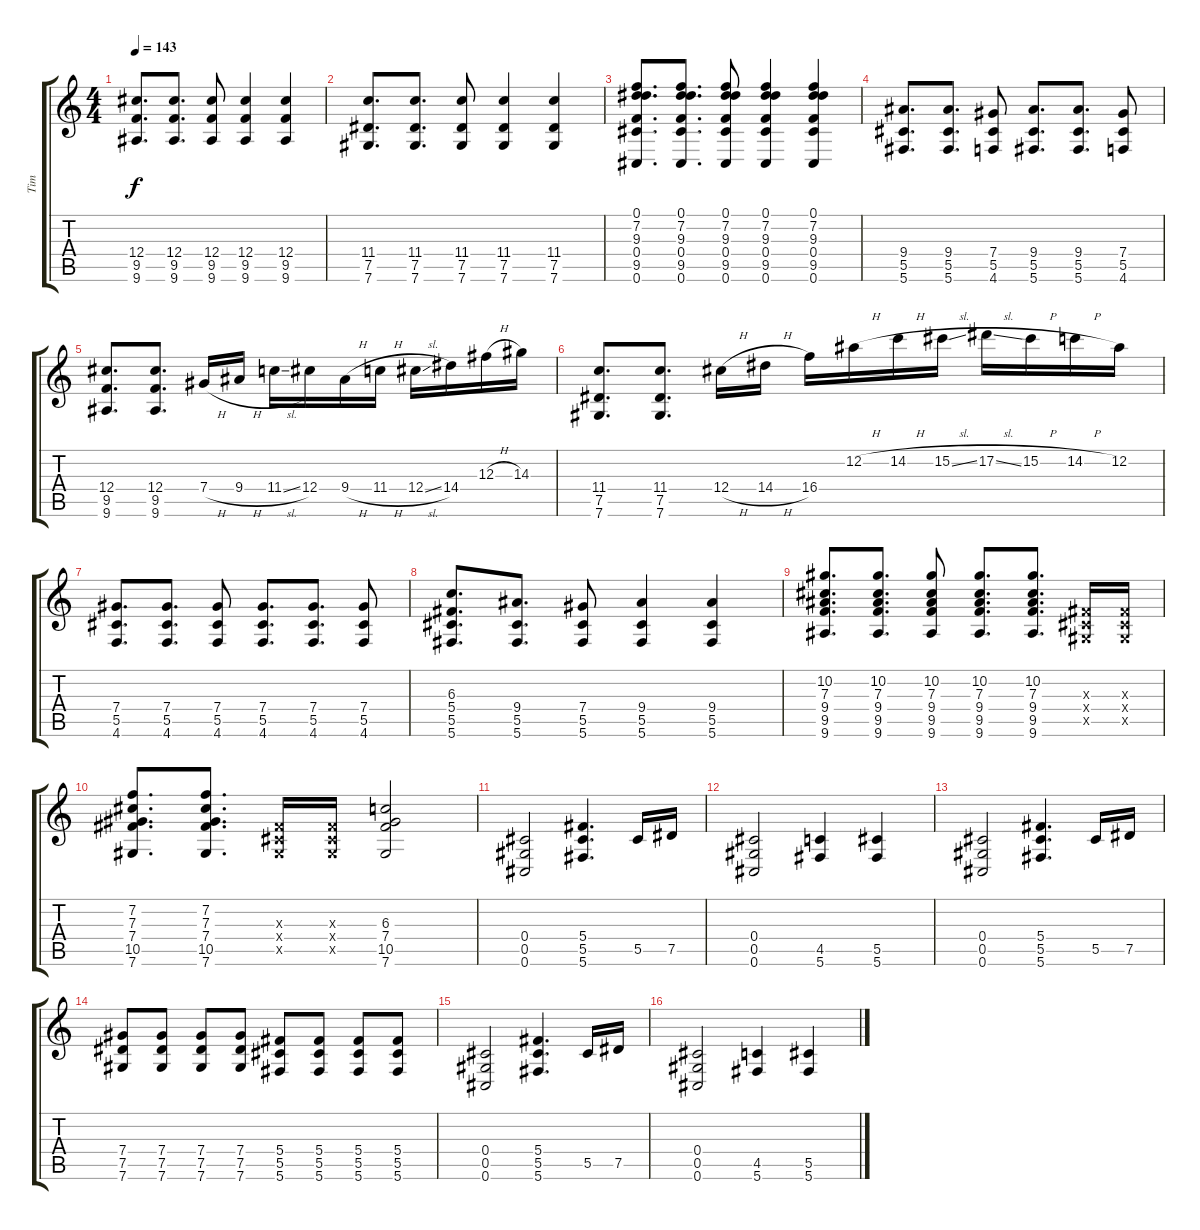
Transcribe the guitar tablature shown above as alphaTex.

\track ("Tim" "Tim") {instrument distortionguitar}
\staff {score tabs}
\tuning (Eb4 Bb3 Gb3 Db3 Ab2 Db2) {hide}
\ts (4 4)
\tempo 143
\clef g2
\ks c
(12.4 9.5 9.6).8{d dy f} (12.4 9.5 9.6).8{d} (12.4 9.5 9.6).8 (12.4 9.5 9.6).4 (12.4 9.5 9.6).4 |
(11.4 7.5 7.6).8{d} (11.4 7.5 7.6).8{d} (11.4 7.5 7.6).8 (11.4 7.5 7.6).4 (11.4 7.5 7.6).4 |
(0.1 7.2 9.3 0.4 9.5 0.6).8{d} (0.1 7.2 9.3 0.4 9.5 0.6).8{d} (0.1 7.2 9.3 0.4 9.5 0.6).8 (0.1 7.2 9.3 0.4 9.5 0.6).4 (0.1 7.2 9.3 0.4 9.5 0.6).4 |
(9.4 5.5 5.6).8{d} (9.4 5.5 5.6).8{d} (7.4 5.5 4.6).8 (9.4 5.5 5.6).8{d} (9.4 5.5 5.6).8{d} (7.4 5.5 4.6).8 |
(12.4 9.5 9.6).8{d} (12.4 9.5 9.6).8{d} 7.4{h}.16 9.4{h}.16 11.4{sl}.16 12.4.16 9.4{h}.16 11.4{h}.16 12.4{sl}.16 14.4.16 12.3{h}.16 14.3.16 |
(11.4 7.5 7.6).8{d} (11.4 7.5 7.6).8{d} 12.4{h}.16 14.4{h}.16 16.4.16 12.2{h}.16 14.2{h}.16 15.2{sl}.16 17.2{sl}.16 15.2{h}.16 14.2{h}.16 12.2.16 |
(7.4 5.5 4.6).8{d} (7.4 5.5 4.6).8{d} (7.4 5.5 4.6).8 (7.4 5.5 4.6).8{d} (7.4 5.5 4.6).8{d} (7.4 5.5 4.6).8 |
(6.3 5.4 5.5 5.6).8{d} (9.4 5.5 5.6).8{d} (7.4 5.5 5.6).8 (9.4 5.5 5.6).4 (9.4 5.5 5.6).4 |
(10.2 7.3 9.4 9.5 9.6).8{d} (10.2 7.3 9.4 9.5 9.6).8{d} (10.2 7.3 9.4 9.5 9.6).8 (10.2 7.3 9.4 9.5 9.6).8{d} (10.2 7.3 9.4 9.5 9.6).8{d} (0.3{x} 0.4{x} 0.5{x}).16 (0.3{x} 0.4{x} 0.5{x}).16 |
(7.2 7.3 7.4 10.5 7.6).8{d} (7.2 7.3 7.4 10.5 7.6).8{d} (0.3{x} 0.4{x} 0.5{x}).16 (0.3{x} 0.4{x} 0.5{x}).16 (6.3 7.4 10.5 7.6).2 |
(0.4 0.5 0.6).2 (5.4 5.5 5.6).4{d} 5.5.16 7.5.16 |
(0.4 0.5 0.6).2 (4.5 5.6).4 (5.5 5.6).4 |
(0.4 0.5 0.6).2 (5.4 5.5 5.6).4{d} 5.5.16 7.5.16 |
(7.4 7.5 7.6).8 (7.4 7.5 7.6).8 (7.4 7.5 7.6).8 (7.4 7.5 7.6).8 (5.4 5.5 5.6).8 (5.4 5.5 5.6).8 (5.4 5.5 5.6).8 (5.4 5.5 5.6).8 |
(0.4 0.5 0.6).2 (5.4 5.5 5.6).4{d} 5.5.16 7.5.16 |
(0.4 0.5 0.6).2 (4.5 5.6).4 (5.5 5.6).4
